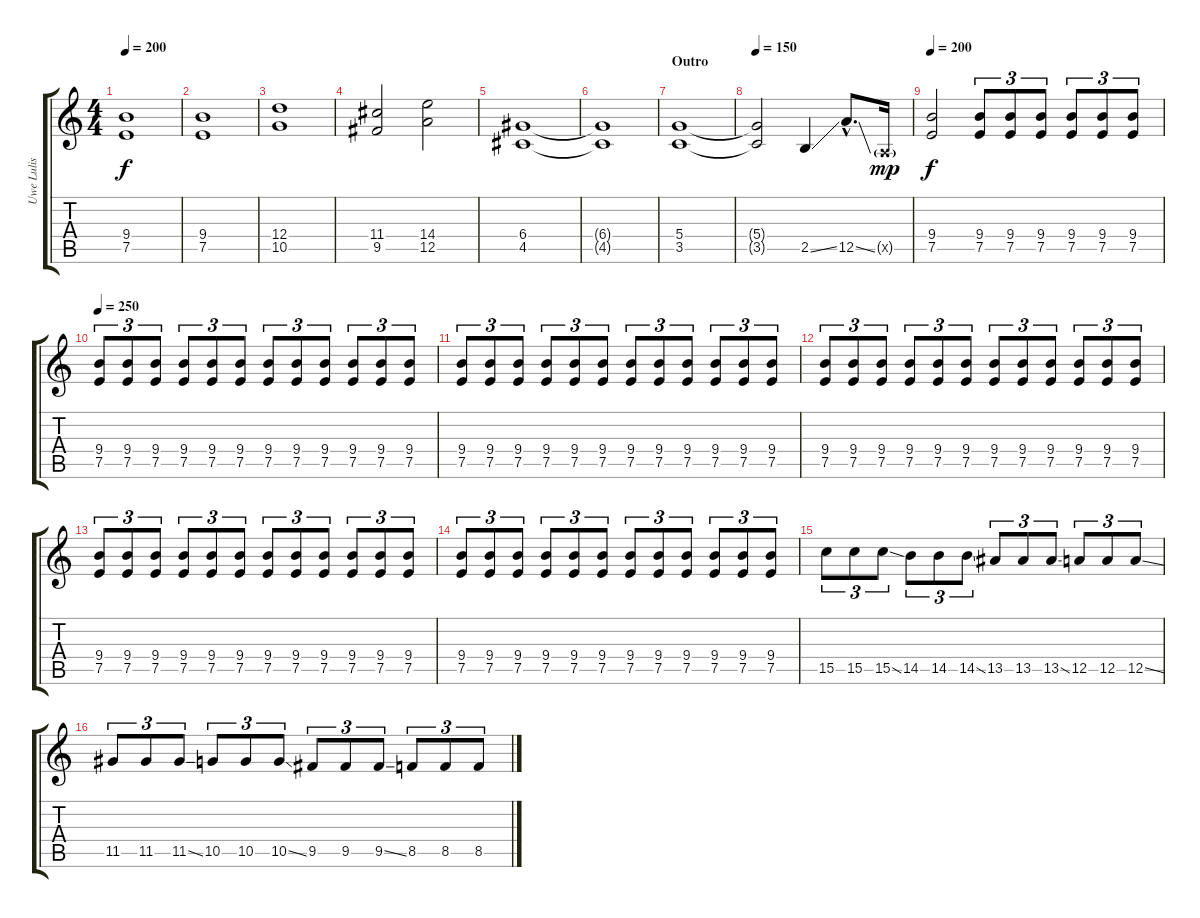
\track ("Uwe Lulis (Rhythm Guitar)" "Uwe Lulis ") {instrument distortionguitar}
\staff {score tabs}
\tuning (E4 B3 G3 D3 A2 E2) {hide}
\ts (4 4)
\tempo 200
\clef g2
\ks c
(9.4 7.5).1{dy f} |
(9.4 7.5).1 |
(12.4 10.5).1 |
(11.4 9.5).2 (14.4 12.5).2 |
(6.4 4.5).1 |
(6.4{t} 4.5{t}).1 |
\section ("" "Outro")
(5.4 3.5).1 |
\tempo 150
(5.4{t} 3.5{t}).2 2.5{ss}.4 12.5{ss hac}.8{d} 0.5{g x}.16{dy mp} |
\tempo 200
(9.4 7.5).2{dy f} (9.4 7.5).8{tu (3 2)} (9.4 7.5).8{tu (3 2)} (9.4 7.5).8{tu (3 2)} (9.4 7.5).8{tu (3 2)} (9.4 7.5).8{tu (3 2)} (9.4 7.5).8{tu (3 2)} |
\tempo 250
(9.4 7.5).8{tu (3 2)} (9.4 7.5).8{tu (3 2)} (9.4 7.5).8{tu (3 2)} (9.4 7.5).8{tu (3 2)} (9.4 7.5).8{tu (3 2)} (9.4 7.5).8{tu (3 2)} (9.4 7.5).8{tu (3 2)} (9.4 7.5).8{tu (3 2)} (9.4 7.5).8{tu (3 2)} (9.4 7.5).8{tu (3 2)} (9.4 7.5).8{tu (3 2)} (9.4 7.5).8{tu (3 2)} |
(9.4 7.5).8{tu (3 2)} (9.4 7.5).8{tu (3 2)} (9.4 7.5).8{tu (3 2)} (9.4 7.5).8{tu (3 2)} (9.4 7.5).8{tu (3 2)} (9.4 7.5).8{tu (3 2)} (9.4 7.5).8{tu (3 2)} (9.4 7.5).8{tu (3 2)} (9.4 7.5).8{tu (3 2)} (9.4 7.5).8{tu (3 2)} (9.4 7.5).8{tu (3 2)} (9.4 7.5).8{tu (3 2)} |
(9.4 7.5).8{tu (3 2)} (9.4 7.5).8{tu (3 2)} (9.4 7.5).8{tu (3 2)} (9.4 7.5).8{tu (3 2)} (9.4 7.5).8{tu (3 2)} (9.4 7.5).8{tu (3 2)} (9.4 7.5).8{tu (3 2)} (9.4 7.5).8{tu (3 2)} (9.4 7.5).8{tu (3 2)} (9.4 7.5).8{tu (3 2)} (9.4 7.5).8{tu (3 2)} (9.4 7.5).8{tu (3 2)} |
(9.4 7.5).8{tu (3 2)} (9.4 7.5).8{tu (3 2)} (9.4 7.5).8{tu (3 2)} (9.4 7.5).8{tu (3 2)} (9.4 7.5).8{tu (3 2)} (9.4 7.5).8{tu (3 2)} (9.4 7.5).8{tu (3 2)} (9.4 7.5).8{tu (3 2)} (9.4 7.5).8{tu (3 2)} (9.4 7.5).8{tu (3 2)} (9.4 7.5).8{tu (3 2)} (9.4 7.5).8{tu (3 2)} |
(9.4 7.5).8{tu (3 2)} (9.4 7.5).8{tu (3 2)} (9.4 7.5).8{tu (3 2)} (9.4 7.5).8{tu (3 2)} (9.4 7.5).8{tu (3 2)} (9.4 7.5).8{tu (3 2)} (9.4 7.5).8{tu (3 2)} (9.4 7.5).8{tu (3 2)} (9.4 7.5).8{tu (3 2)} (9.4 7.5).8{tu (3 2)} (9.4 7.5).8{tu (3 2)} (9.4 7.5).8{tu (3 2)} |
15.5.8{tu (3 2)} 15.5.8{tu (3 2)} 15.5{ss}.8{tu (3 2)} 14.5.8{tu (3 2)} 14.5.8{tu (3 2)} 14.5{ss}.8{tu (3 2)} 13.5.8{tu (3 2)} 13.5.8{tu (3 2)} 13.5{ss}.8{tu (3 2)} 12.5.8{tu (3 2)} 12.5.8{tu (3 2)} 12.5{ss}.8{tu (3 2)} |
11.5.8{tu (3 2)} 11.5.8{tu (3 2)} 11.5{ss}.8{tu (3 2)} 10.5.8{tu (3 2)} 10.5.8{tu (3 2)} 10.5{ss}.8{tu (3 2)} 9.5.8{tu (3 2)} 9.5.8{tu (3 2)} 9.5{ss}.8{tu (3 2)} 8.5.8{tu (3 2)} 8.5.8{tu (3 2)} 8.5{ss}.8{tu (3 2)}
